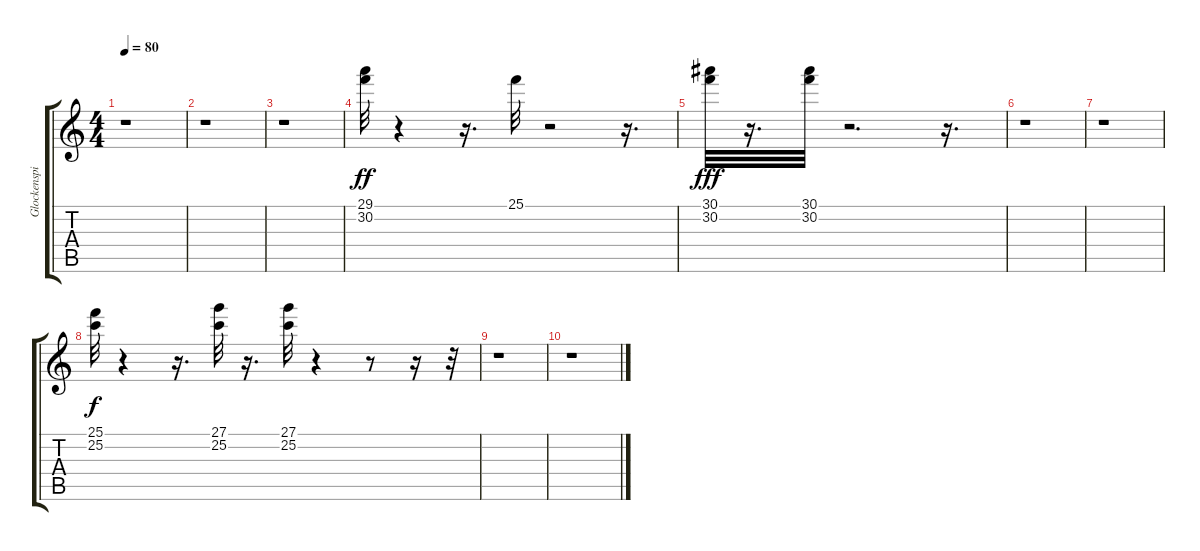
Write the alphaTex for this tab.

\track ("Glockenspiel" "Glockenspi") {instrument glockenspiel}
\staff {score tabs}
\tuning (E4 B3 G3 D3 A2 E2) {hide}
\ts (4 4)
\tempo 80
\clef g2
\ks c
r.1{dy f} |
r.1 |
r.1 |
(29.1 30.2).32{dy ff} r.4 r.16{d} 25.1.32 r.2 r.16{d} |
(30.1 30.2).32{dy fff} r.16{d} (30.1 30.2).32 r.2{d} r.16{d} |
r.1 |
r.1 |
(25.1 25.2).32{dy f} r.4 r.16{d} (27.1 25.2).32 r.16{d} (27.1 25.2).32 r.4 r.8 r.16 r.32 |
r.1 |
r.1
